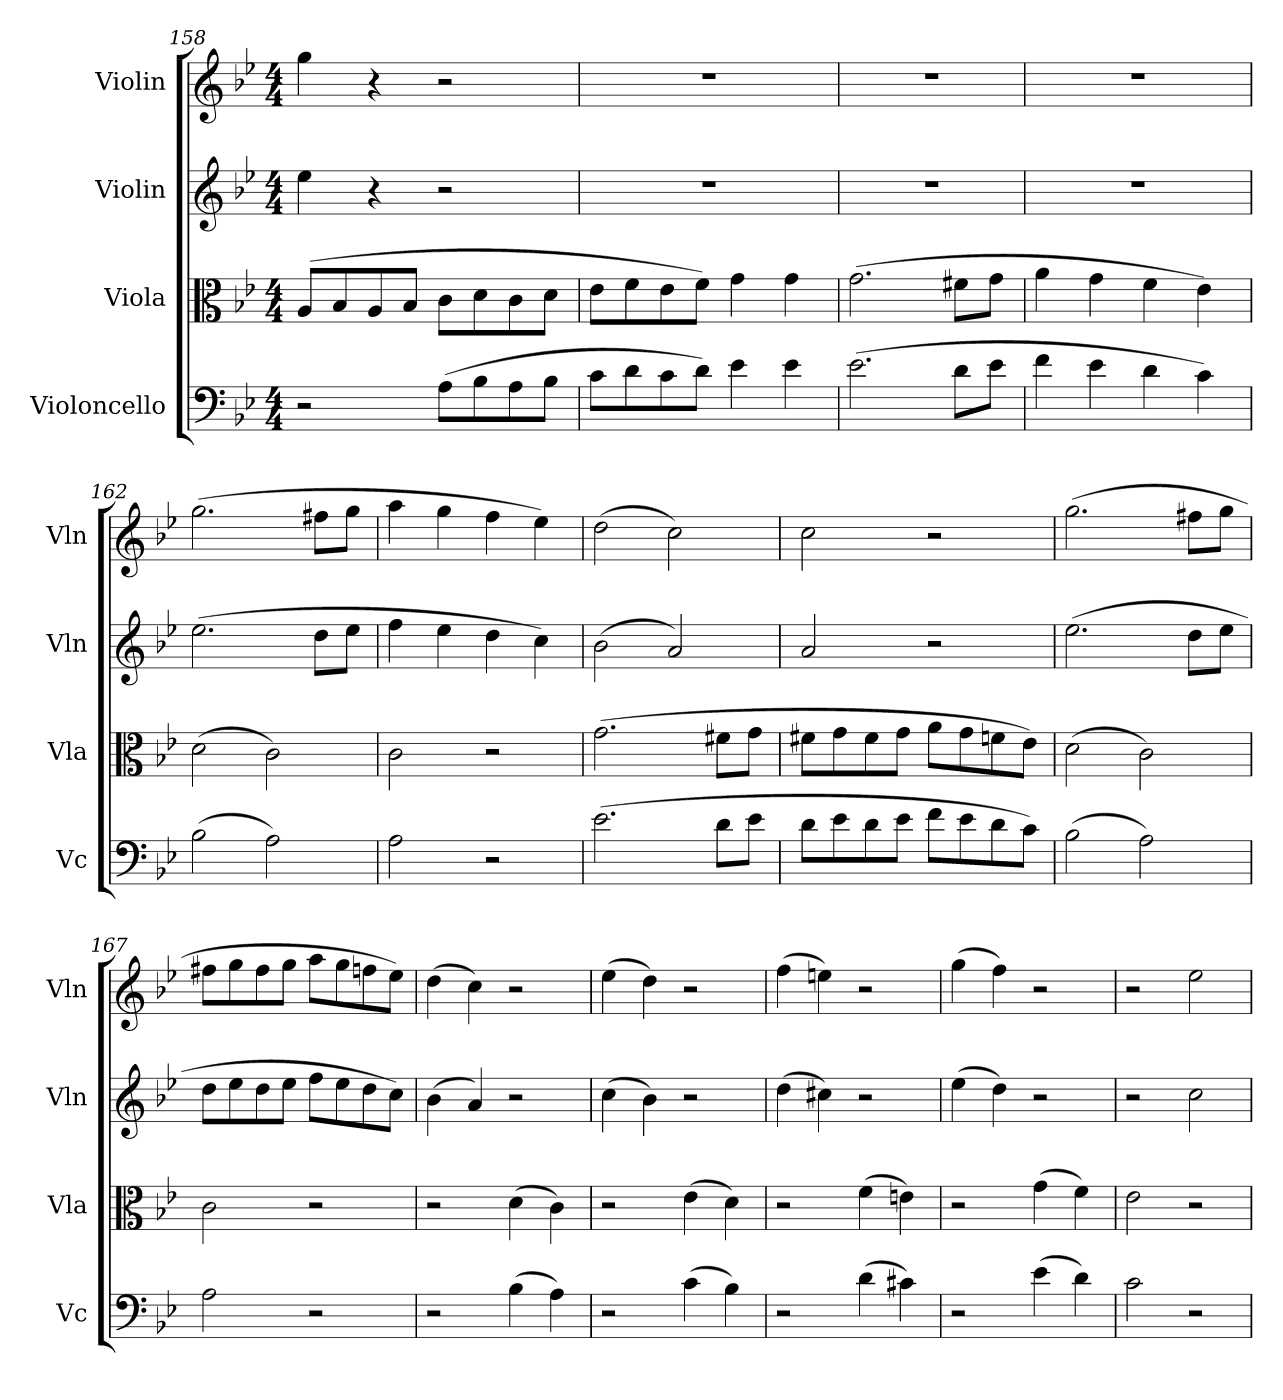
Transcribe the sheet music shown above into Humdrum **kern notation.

**kern	**kern	**kern	**kern
*part4	*part3	*part2	*part1
*staff4	*staff3	*staff2	*staff1
*I"Violoncello	*I"Viola	*I"Violin	*I"Violin
*I'Vc	*I'Vla	*I'Vln	*I'Vln
*clefF4	*clefC3	*clefG2	*clefG2
*k[b-e-]	*k[b-e-]	*k[b-e-]	*k[b-e-]
*B-:	*B-:	*B-:	*B-:
*M4/4	*M4/4	*M4/4	*M4/4
=158	=158	=158	=158
2r	(8A/L	4ee-\	4gg\
.	8B-/	.	.
.	8A/	4r	4r
.	8B-/J	.	.
(8A\L	8c\L	2r	2r
8B-\	8d\	.	.
8A\	8c\	.	.
8B-\J	8d\J	.	.
=159	=159	=159	=159
8c\L	8e-\L	1r	1r
8d\	8f\	.	.
8c\	8e-\	.	.
8d\J)	8f\J)	.	.
4e-\	4g\	.	.
4e-\	4g\	.	.
=160	=160	=160	=160
(2.e-\	(2.g\	1r	1r
8d\L	8f#X\L	.	.
8e-\J	8g\J	.	.
=161	=161	=161	=161
4f\	4a\	1r	1r
4e-\	4g\	.	.
4d\	4f\	.	.
4c\)	4e-\)	.	.
=162	=162	=162	=162
(2B-\	(2d\	(2.ee-\	(2.gg\
2A\)	2c\)	.	.
.	.	8dd\L	8ff#X\L
.	.	8ee-\J	8gg\J
=163	=163	=163	=163
2A\	2c\	4ff\	4aa\
.	.	4ee-\	4gg\
2r	2r	4dd\	4ff\
.	.	4cc\)	4ee-\)
=164	=164	=164	=164
(2.e-\	(2.g\	(2b-\	(2dd\
.	.	2a/)	2cc\)
8d\L	8f#X\L	.	.
8e-\J	8g\J	.	.
=165	=165	=165	=165
8d\L	8f#X\L	2a/	2cc\
8e-\	8g\	.	.
8d\	8f#\	.	.
8e-\J	8g\J	.	.
8f\L	8a\L	2r	2r
8e-\	8g\	.	.
8d\	8fn\	.	.
8c\J)	8e-\J)	.	.
=166	=166	=166	=166
(2B-\	(2d\	(2.ee-\	(2.gg\
2A\)	2c\)	.	.
.	.	8dd\L	8ff#X\L
.	.	8ee-\J	8gg\J
=167	=167	=167	=167
2A\	2c\	8dd\L	8ff#X\L
.	.	8ee-\	8gg\
.	.	8dd\	8ff#\
.	.	8ee-\J	8gg\J
2r	2r	8ff\L	8aa\L
.	.	8ee-\	8gg\
.	.	8dd\	8ffn\
.	.	8cc\J)	8ee-\J)
=168	=168	=168	=168
2r	2r	(4b-\	(4dd\
.	.	4a/)	4cc\)
(4B-\	(4d\	2r	2r
4A\)	4c\)	.	.
=169	=169	=169	=169
2r	2r	(4cc\	(4ee-\
.	.	4b-\)	4dd\)
(4c\	(4e-\	2r	2r
4B-\)	4d\)	.	.
=170	=170	=170	=170
2r	2r	(4dd\	(4ff\
.	.	4cc#X\)	4een\)
(4d\	(4f\	2r	2r
4c#X\)	4en\)	.	.
=171	=171	=171	=171
2r	2r	(4ee-\	(4gg\
.	.	4dd\)	4ff\)
(4e-\	(4g\	2r	2r
4d\)	4f\)	.	.
=172	=172	=172	=172
2c\	2e-\	2r	2r
2r	2r	2cc\	2ee-\
=	=	=	=
*-	*-	*-	*-
